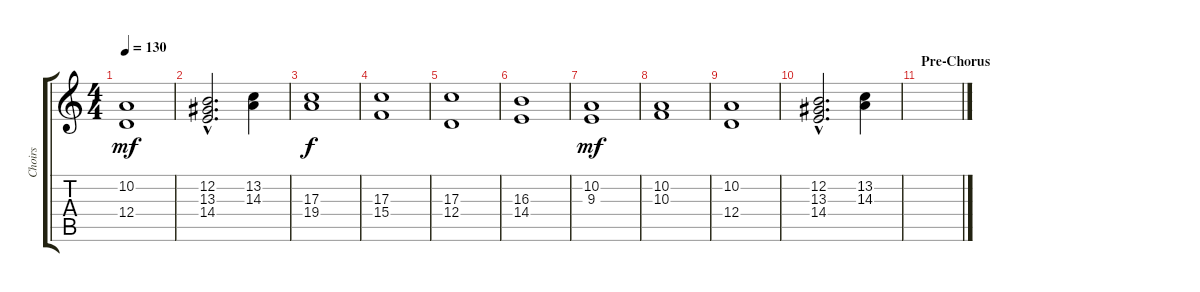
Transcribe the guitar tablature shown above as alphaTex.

\track ("Choirs" "Choirs") {instrument choiraahs}
\staff {score tabs}
\tuning (E4 B3 G3 D3 A2 E2) {hide}
\ts (4 4)
\tempo 130
\clef g2
\ks c
(10.2 12.4).1{dy mf} |
(12.2{hac} 13.3{hac} 14.4{hac}).2{d} (13.2 14.3).4 |
(17.3 19.4).1{dy f} |
(17.3 15.4).1 |
(17.3 12.4).1 |
(16.3 14.4).1 |
\section ("" "")
(10.2 9.3).1{dy mf} |
(10.2 10.3).1 |
(10.2 12.4).1 |
(12.2{hac} 13.3{hac} 14.4{hac}).2{d} (13.2 14.3).4 |
\section ("" "Pre-Chorus")
